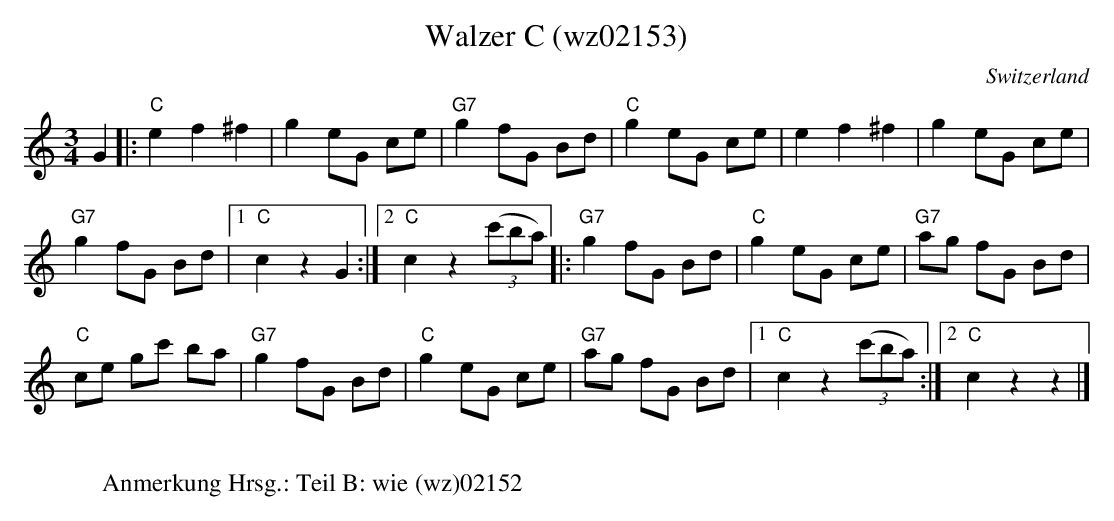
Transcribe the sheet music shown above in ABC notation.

X:1
T:Walzer C (wz02153)
O:Switzerland
M:3/4
L:1/8
K:C major
G2 |: "C"e2f2^f2 | g2 eG ce | "G7"g2 fG Bd | "C"g2 eG ce | e2f2^f2 | g2 eG ce |
"G7"g2 fG Bd |1 "C"c2z2G2 :|2 "C"c2z2 ((3c'ba) |: "G7"g2fG Bd | "C"g2eG ce | "G7"ag fG Bd |
"C"ce gc' ba | "G7"g2fG Bd | "C"g2eG ce | "G7"ag fG Bd |1 "C"c2z2 ((3c'ba) :|2 "C"c2z2z2 |]
W:
W:Anmerkung Hrsg.: Teil B: wie (wz)02152
